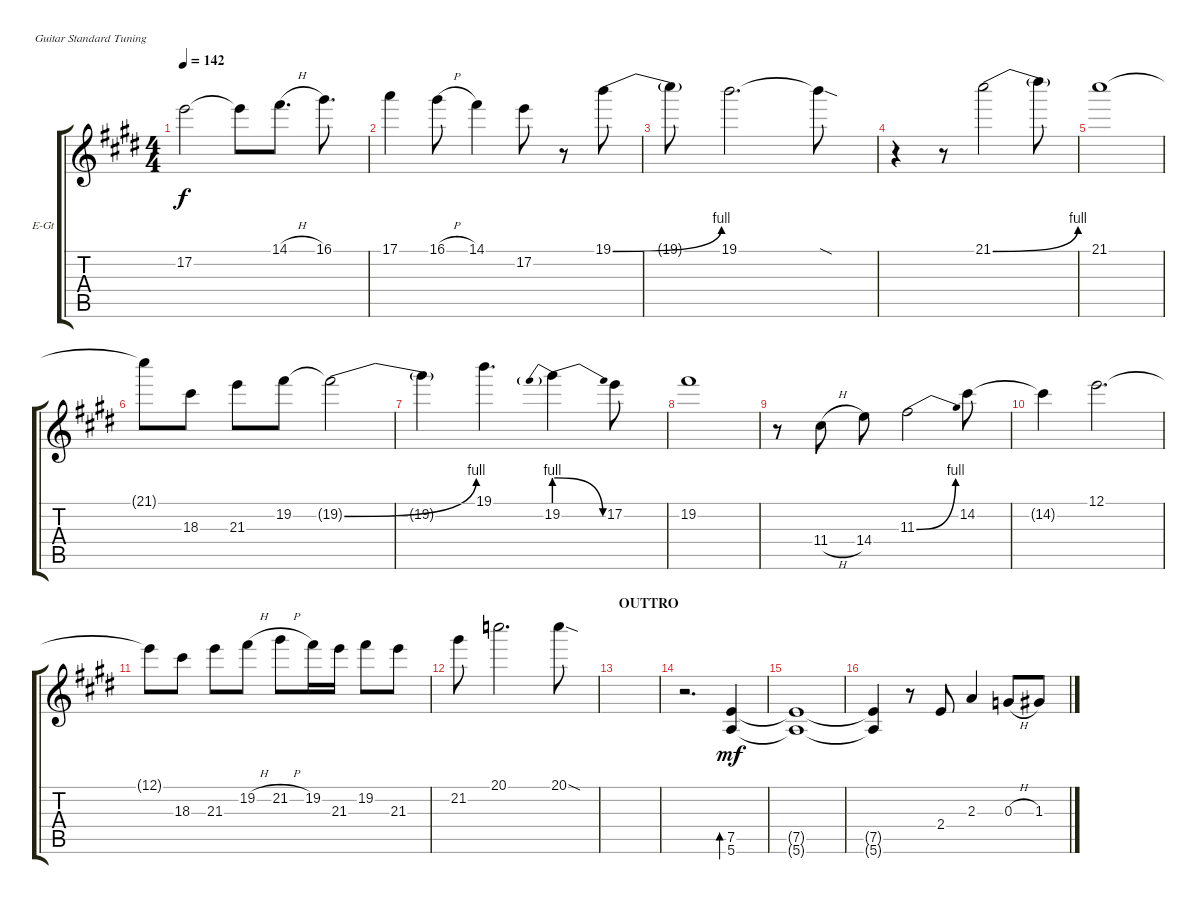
\defaultSystemsLayout 4
\bracketExtendMode groupsimilarinstruments
\firstSystemTrackNameOrientation horizontal
\otherSystemsTrackNameOrientation horizontal
\track ("Electric Guitar" "E-Gt") {instrument distortionguitar}
\staff {score tabs}
\tuning (E4 B3 G3 D3 A2 E2)
\ts (4 4)
\tempo 142
\clef g2
\ks e
17.2.2{dy f} 17.2{t}.8 14.1{h}.8{d} 16.1.8{d} |
17.1.4 16.1{h}.8 14.1.4 17.2.8 r.8 19.1{be (bend 0 0 10.2 4)}.8 |
19.1{t}.8 19.1.2{d} 19.1{sod t}.8 |
r.4 r.8 21.1{be (bend 0 0 24 4)}.2 21.1{t}.8 |
21.1.1 |
21.1{t}.8 18.3.8 21.3.8 19.2.8 19.2{be (bend 0.6 0 31.799999999999997 4) t}.2 |
19.2{t}.4 19.1.4{d} 19.2{be (prebendrelease 0 4 28.799999999999997 0)}.4 17.2.8 |
19.2.1 |
r.8 11.4{h}.8 14.4.8 11.3{be (bend 27.599999999999998 0 46.199999999999996 4)}.2 14.2.8 |
14.2{t}.4 12.1.2{d} |
12.1{t}.8 18.3.8 21.3.8 19.2{h}.8 21.2{h}.8 19.2.16 21.3.16 19.2.8 21.3.8 |
21.2.8 20.1.2{d} 20.1{sod}.8 |
\section ("" "OUTTRO")
\scale
0.322751 |
\scale
0.322751 r.2{d} (7.5 5.6).4{bd 30 dy mf} |
\scale
0.333333 (7.5{t} 5.6{t}).1 |
\scale
0.333333 (7.5{t} 5.6{t}).4 r.8 2.4.8 2.3.4 0.3{h}.8 1.3.8
